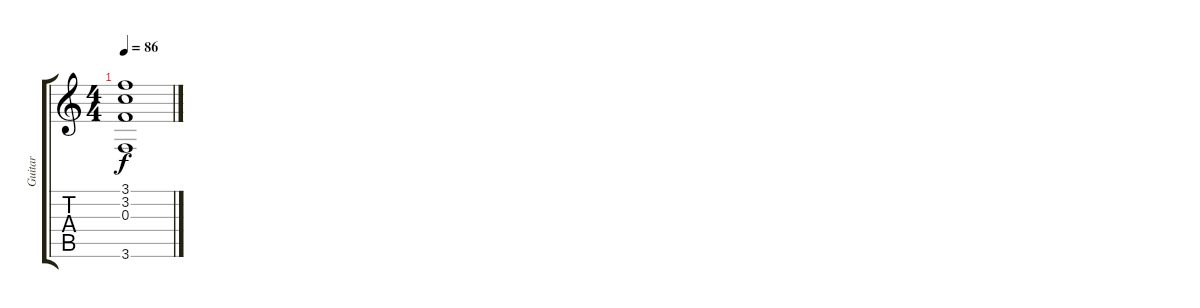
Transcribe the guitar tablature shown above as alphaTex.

\track ("Guitar" "Guitar") {instrument acousticguitarnylon}
\staff {score tabs}
\tuning (D4 A3 F3 C3 G2 D2) {hide}
\ts (4 4)
\tempo 86
\clef g2
\ks c
(3.1{t} 3.2{t} 0.3{t} 3.6{t}).1{dy f}
